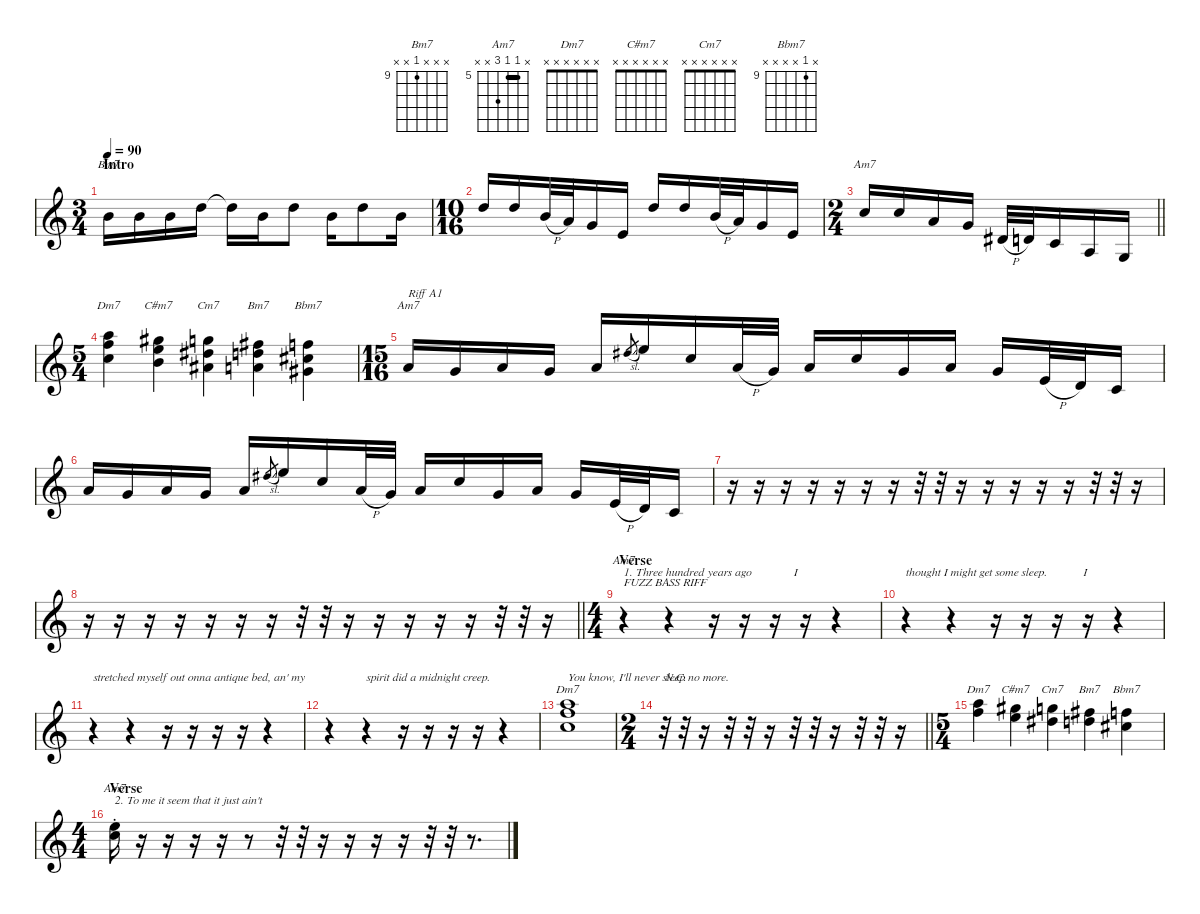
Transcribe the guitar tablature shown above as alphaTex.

\defaultSystemsLayout 4
\hideDynamics
\bracketExtendMode nobrackets
\singleTrackTrackNamePolicy hidden
\multiTrackTrackNamePolicy hidden
\otherSystemsTrackNameOrientation horizontal
\track ("Horns" "Horns") {instrument overdrivenguitar}
\staff {score}
\tuning (E4 B3 G3 D3 A2 E2)
\chord ("Bm7" x x x x x x)
\chord ("Am7" x x x x x x)
\chord ("Dm7" x x x x x x)
\chord ("C#m7" x x x x x x)
\chord ("Cm7" x x x x x x)
\chord ("Bm7" x x x 9 x x) {firstfret 9}
\chord ("Bbm7" x 9 x x x x) {firstfret 9}
\chord ("Am7" x x x 7 x x) {firstfret 7}
\chord ("Am7" x 5 5 7 x x) {firstfret 5 barre 5}
\ts (3 4)
\beaming (8 2 2 2)
\section ("" "Intro")
\tempo 90
\clef g2
\ks c
9.4.16{ch "Bm7" dy f instrument overdrivenguitar beam Down} 9.4.16{beam Down} 9.4.16{beam Down} 7.3.16{beam Down} 7.3{t}.16{beam Down} 9.4.16{beam Down} 7.3.8{beam Down} 9.4.16{beam Down} 7.3.8{beam Down} 9.4.16{beam Down} |
\ts (10 16)
\beaming (8 2 2 1)
7.3.16{beam Up beam merge} 7.3.16{beam Up beam merge} 9.4{h}.32{beam Up beam merge} 7.4.32{beam Up} 10.5.16{beam Up beam merge} 7.5.16{beam Up beam split} 7.3.16{beam Up beam merge} 7.3.16{beam Up beam merge} 9.4{h}.32{beam Up beam merge} 7.4.32{beam Up beam merge} 10.5.16{beam Up beam merge} 7.5.16{beam Up} |
\ts (2 4)
\beaming (8 2 2)
\barLineRight lightlight
5.3.16{ch "Am7" beam Up} 5.3.16{beam Up} 7.4.16{beam Up} 5.4.16{beam Up} 6.5{h acc #}.32{beam Up} 5.5.32{beam Up} 8.6.16{beam Up} 5.6.16{beam Up} 3.6.16{beam Up} |
\ts (5 4)
\beaming (8 6 4)
(10.3 10.2 10.4).4{ch "Dm7" beam Down} (9.2{acc #} 9.3 9.4).4{ch "C#m7" beam Down} (8.3{acc #} 8.4{acc #} 8.2).4{ch "Cm7" beam Down} (7.4 7.3 7.2{acc #}).4{ch "Bm7" beam Down} (6.2 6.3{acc #} 6.4{acc #}).4{ch "Bbm7" beam Down} |
\ts (15 16)
\beaming (8 3 3 1)
7.4.16{ch "Am7" txt "Riff A1" beam Up} 5.4.16{beam Up} 7.4.16{beam Up} 5.4.16{beam Up beam split} 7.4.16{beam Up} 4.2{sl acc #}.8{gr beam Up} 5.2.16{beam Up beam merge} 5.3.16{beam Up beam merge} 7.4{h}.32{beam Up beam merge} 5.4.32{beam Up beam split} 7.4.16{beam Up} 5.3.16{beam Up} 5.4.16{beam Up} 7.4.16{beam Up} 5.4.16{beam Up} 7.5{h}.32{beam Up} 5.5.32{beam Up beam merge} 8.6.16{beam Up} |
7.4.16{beam Up} 5.4.16{beam Up} 7.4.16{beam Up} 5.4.16{beam Up beam split} 7.4.16{beam Up} 4.2{sl acc #}.8{gr beam Up} 5.2.16{beam Up beam merge} 5.3.16{beam Up beam merge} 7.4{h}.32{beam Up beam merge} 5.4.32{beam Up beam split} 7.4.16{beam Up} 5.3.16{beam Up} 5.4.16{beam Up} 7.4.16{beam Up} 5.4.16{beam Up} 7.5{h}.32{beam Up} 5.5.32{beam Up beam merge} 8.6.16{beam Up} |
r.16{beam Down} r.16{beam Down} r.16{beam Down} r.16{beam Down beam split} r.16{beam Down} r.16{beam Down beam merge} r.16{beam Down beam merge} r.32{beam Down beam merge} r.32{beam Down beam split} r.16{beam Down} r.16{beam Down} r.16{beam Down} r.16{beam Down} r.16{beam Down} r.32{beam Down} r.32{beam Down beam merge} r.16{beam Down} |
\barLineRight lightlight
r.16{beam Down} r.16{beam Down} r.16{beam Down} r.16{beam Down beam split} r.16{beam Down} r.16{beam Down beam merge} r.16{beam Down beam merge} r.32{beam Down beam merge} r.32{beam Down beam split} r.16{beam Down} r.16{beam Down} r.16{beam Down} r.16{beam Down} r.16{beam Down} r.32{beam Down} r.32{beam Down beam merge} r.16{beam Down} |
\ts (4 4)
\beaming (8 2 2 2 2)
\section ("" "Verse    ")
r.4{ch "Am7" txt "1. Three hundred years ago              I\nFUZZ BASS RIFF" beam Down} r.4{beam Down} r.16{beam Down} r.16{beam Down} r.16{beam Down} r.16{beam Down} r.4{beam Down} |
r.4{txt "thought I might get some sleep.            I" beam Down} r.4{beam Down} r.16{beam Down} r.16{beam Down} r.16{beam Down} r.16{beam Down} r.4{beam Down} |
r.4{txt "stretched myself out onna antique bed, an' my" beam Down} r.4{beam Down} r.16{beam Down} r.16{beam Down} r.16{beam Down} r.16{beam Down} r.4{beam Down} |
r.4{beam Down} r.4{txt "spirit did a midnight creep." beam Down} r.16{beam Down} r.16{beam Down} r.16{beam Down} r.16{beam Down} r.4{beam Down} |
(10.2 10.3 10.4).1{ch "Dm7" txt "You know, I'll never sleep no more." beam Down} |
\ts (2 4)
\beaming (8 2 2)
\barLineRight lightlight
r.32{txt "N.C." beam Down} r.32{beam Down} r.16{beam Down} r.32{beam Down} r.32{beam Down} r.16{beam Down} r.32{beam Down} r.32{beam Down} r.16{beam Down} r.32{beam Down} r.32{beam Down} r.16{beam Down} |
\ts (5 4)
\beaming (8 6 4)
(10.3 10.2).4{ch "Dm7" beam Down} (9.2{acc #} 9.3).4{ch "C#m7" beam Down} (8.3{acc #} 8.2).4{ch "Cm7" beam Down} (7.2{acc #} 7.3).4{ch "Bm7" beam Down} (6.2 6.3{acc #}).4{ch "Bbm7" beam Down} |
\ts (4 4)
\beaming (8 2 2 2 2)
\section ("" "Verse")
(5.3{st} 5.2).16{ch "Am7" txt "2. To me it seem that it just ain't" beam Down} r.16{beam Down} r.16{beam Down} r.16{beam Down} r.16{beam Down} r.8{beam Down} r.32{beam Down} r.32{beam Down} r.16{beam Down} r.16{beam Down} r.16{beam Down} r.16{beam Down} r.32{beam Down} r.32{beam Down} r.8{d beam Down}
